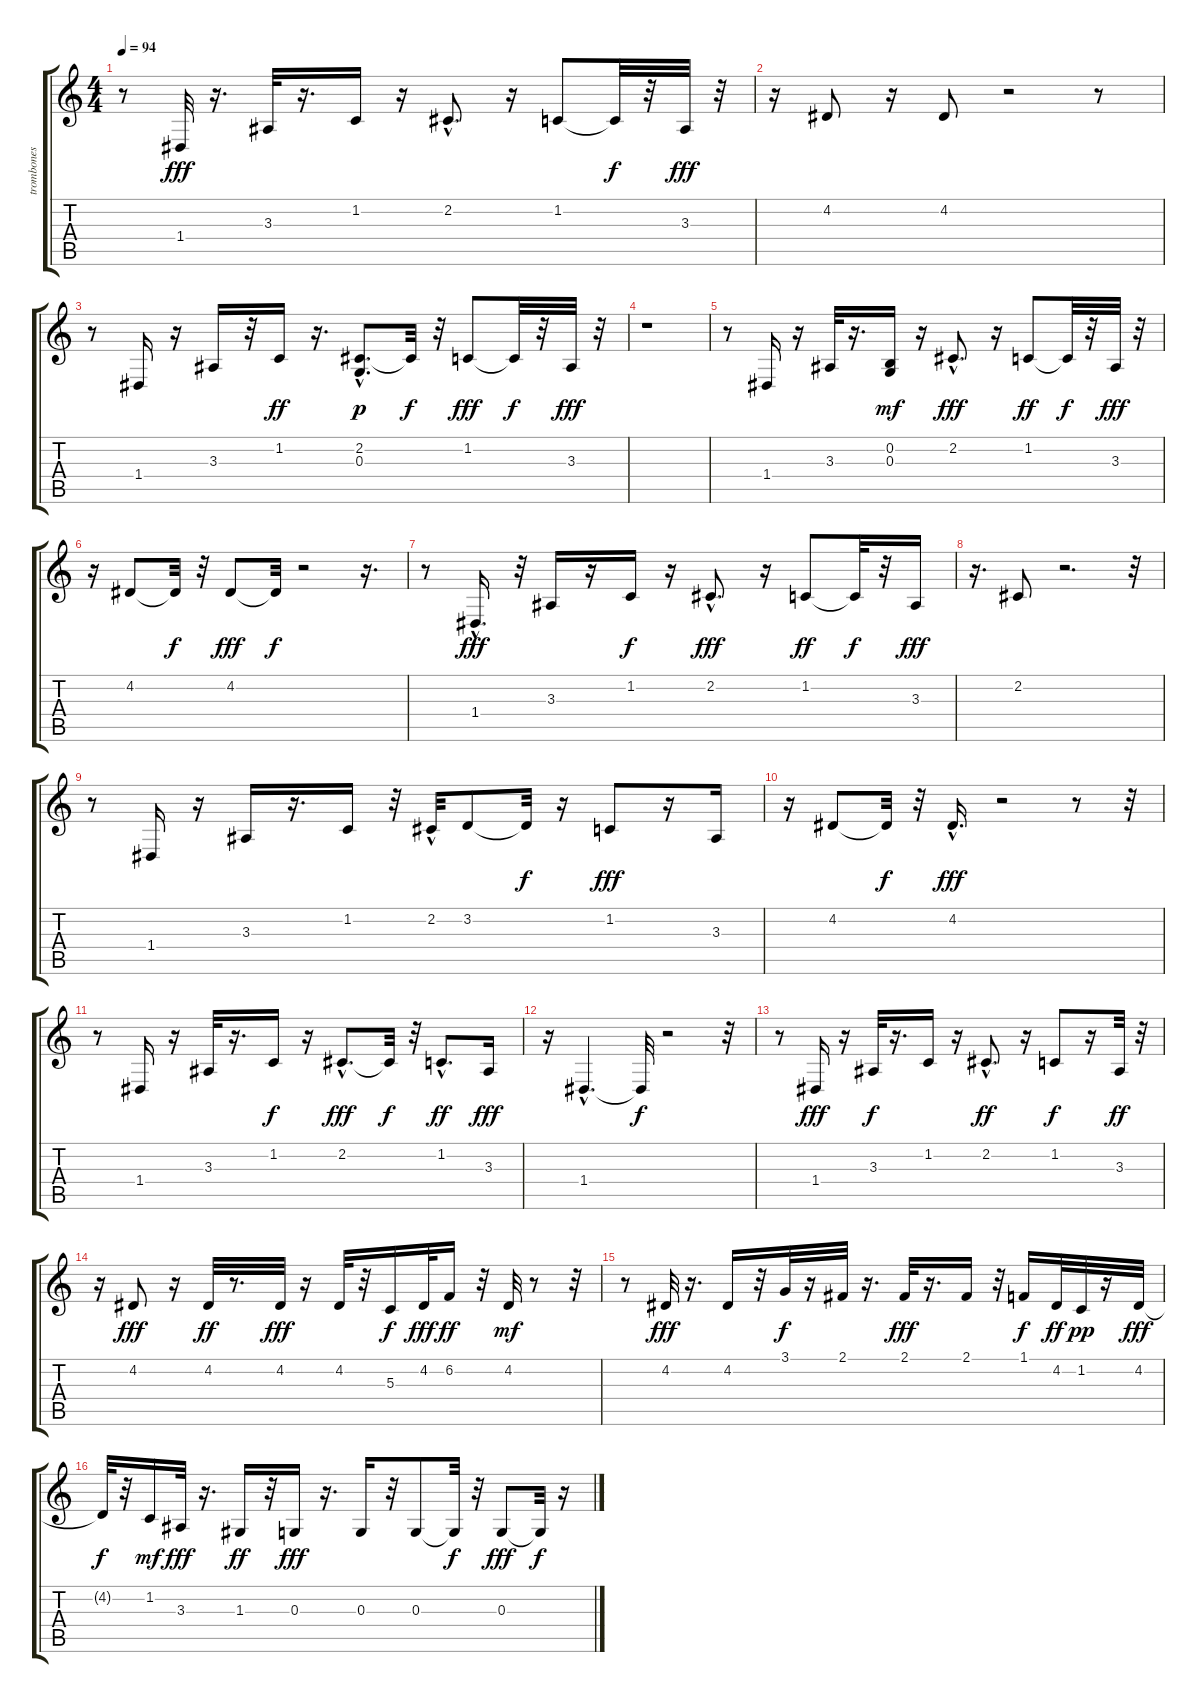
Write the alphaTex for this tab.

\track ("trombones" "trombones") {instrument trombone}
\staff {score tabs}
\tuning (E4 B3 G3 D3 A2 E2) {hide}
\ts (4 4)
\tempo 94
\clef g2
\ks c
r.8{dy fff} 1.4.32 r.16{d} 3.3.32 r.16{d} 1.2.16 r.16 2.2{hac}.8{d} r.16 1.2.8 1.2{t}.32{dy f} r.32 3.3.32{dy fff} r.32 |
r.16 4.2.8 r.16 4.2.8 r.2 r.8 |
r.8 1.4.16 r.16 3.3.16 r.32 1.2.16{dy ff} r.16{d} (2.2{hac} 0.3).8{d dy p} 2.2{t}.32{dy f} r.32 1.2.8{dy fff} 1.2{t}.32{dy f} r.32 3.3.32{dy fff} r.32 |
r.1 |
r.8 1.4.16 r.16 3.3.32 r.16{d} (0.2 0.3).16{dy mf} r.16 2.2{hac}.8{d dy fff} r.16 1.2.8{dy ff} 1.2{t}.32{dy f} r.32 3.3.32{dy fff} r.32 |
r.16 4.2.8 4.2{t}.32{dy f} r.32 4.2.8{dy fff} 4.2{t}.32{dy f} r.2 r.16{d} |
r.8 1.4{hac}.16{d dy fff} r.32 3.3.16 r.16 1.2.16{dy f} r.16 2.2{hac}.8{d dy fff} r.16 1.2.8{dy ff} 1.2{t}.32{dy f} r.32 3.3.16{dy fff} |
r.16{d} 2.2.8 r.2{d} r.32 |
r.8 1.4.16 r.16 3.3.16 r.16{d} 1.2.16 r.32 2.2{hac}.32 3.2.8 3.2{t}.32{dy f} r.16 1.2.8{dy fff} r.16 3.3.16 |
r.16 4.2.8 4.2{t}.32{dy f} r.32 4.2{hac}.16{d dy fff} r.2 r.8 r.32 |
r.8 1.4.16 r.16 3.3.32{volume 15} r.16{d} 1.2.16{dy f volume 16} r.16 2.2{hac}.8{d dy fff} 2.2{t}.32{dy f} r.32 1.2{hac}.8{d dy ff volume 15} 3.3.16{dy fff volume 15} |
r.16 1.4{hac}.4{d volume 15} 1.4{t}.32{dy f} r.2 r.32 |
r.8 1.4.16{dy fff volume 11} r.16 3.3.32{dy f volume 10} r.16{d} 1.2.16{volume 9} r.16 2.2{hac}.8{d dy ff volume 8} r.16 1.2.8{dy f volume 8} r.16 3.3.32{dy ff volume 8} r.32 |
r.16 4.2.8{dy fff} r.16 4.2.32{dy ff volume 7} r.8{d} 4.2.32{dy fff} r.16 4.2.32 r.32 5.3.16{dy f volume 7} 4.2.32{dy fff} 6.2.16{dy ff volume 7} r.32 4.2.32{dy mf} r.8 r.32 |
r.8 4.2.32{dy fff volume 6} r.16{d} 4.2.16 r.32 3.1.32{dy f volume 6} r.16 2.1.32{volume 6} r.16{d} 2.1.32{dy fff volume 6} r.16{d} 2.1.16{volume 6} r.32 1.1.16{dy f volume 5} 4.2.32{dy ff volume 6} 1.2.32{dy pp} r.16 4.2.32{dy fff volume 5} |
4.2{t}.32{dy f} r.32 1.2.16{dy mf} 3.3.32{dy fff volume 4} r.16{d} 1.3.16{dy ff volume 4} r.32 0.3.16{dy fff volume 4} r.16{d} 0.3.16 r.32 0.3.8 0.3{t}.32{dy f} r.32 0.3.8{dy fff volume 2} 0.3{t}.32{dy f} r.16
